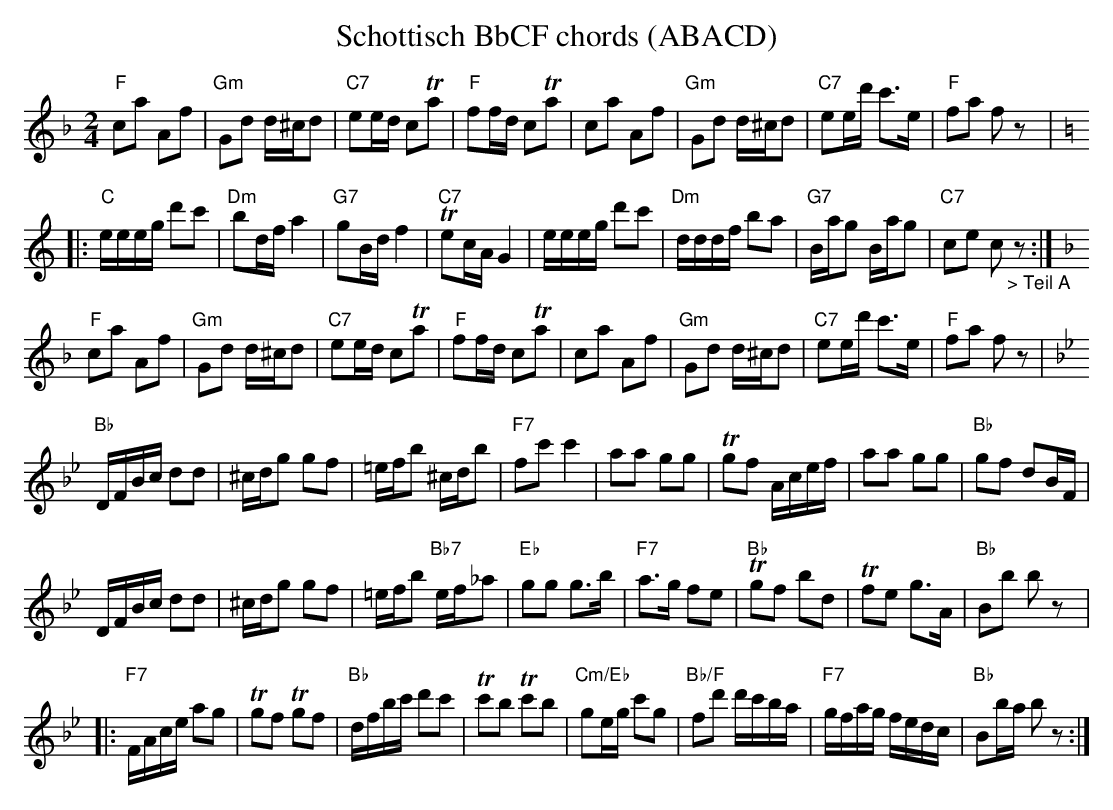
X:1
T: Schottisch BbCF chords (ABACD)
M:2/4
L:1/16
K:F %%MIDI gchordon
"F"c2a2 A2f2 | "Gm"G2d2 d^cd2 | "C7"e2ed c2Ta2 | "F"f2fd c2Ta2 | c2a2 A2f2 | "Gm"G2d2 d^cd2 | "C7"e2ed' c'3e | \
"F"f2a2 f2z2 |: [K:C]
 "C"eeeg d'2c'2 | "Dm"b2dfa4 | "G7"g2Bdf4 | "C7"Te2cAG4 | eeeg d'2c'2 | "Dm"dddf b2a2 | \
"G7"Bag2 Bag2 | "C7"c2e2 c2"_> Teil A"z2 :|
[K:F] "F"c2a2 A2f2 | "Gm"G2d2 d^cd2 | "C7"e2ed c2Ta2 | "F"f2fd c2Ta2 | c2a2 A2f2 | "Gm"G2d2 d^cd2 | "C7"e2ed' c'3e | \
"F"f2a2 f2z2 |
[K:Bb] "Bb"DFBc d2d2 | ^cdg2 g2f2 | =efb2 ^cdb2 | "F7"f2c'2c'4 | \
a2a2 g2g2 | Tg2f2 Acef | a2a2 g2g2 | "Bb"g2f2 d2BF |
 DFBc d2d2 | ^cdg2 g2f2 | =efb2 "Bb7"ef_a2 | \
"Eb"g2g2 g3b | "F7"a3g f2e2 | "Bb"Tg2f2 b2d2 | Tf2e2 g3A | "Bb"B2b2 b2z2 |:
 "F7"FAce a2g2 | Tg2f2 Tg2f2 | \
"Bb"dfbc' d'2c'2 | Tc'2b2 Tc'2b2 | "Cm/Eb"g2eg c'2g2 | "Bb/F"f2d'2 d'c'ba | "F7"gfag fedc | "Bb"B2ba b2z2 :|
